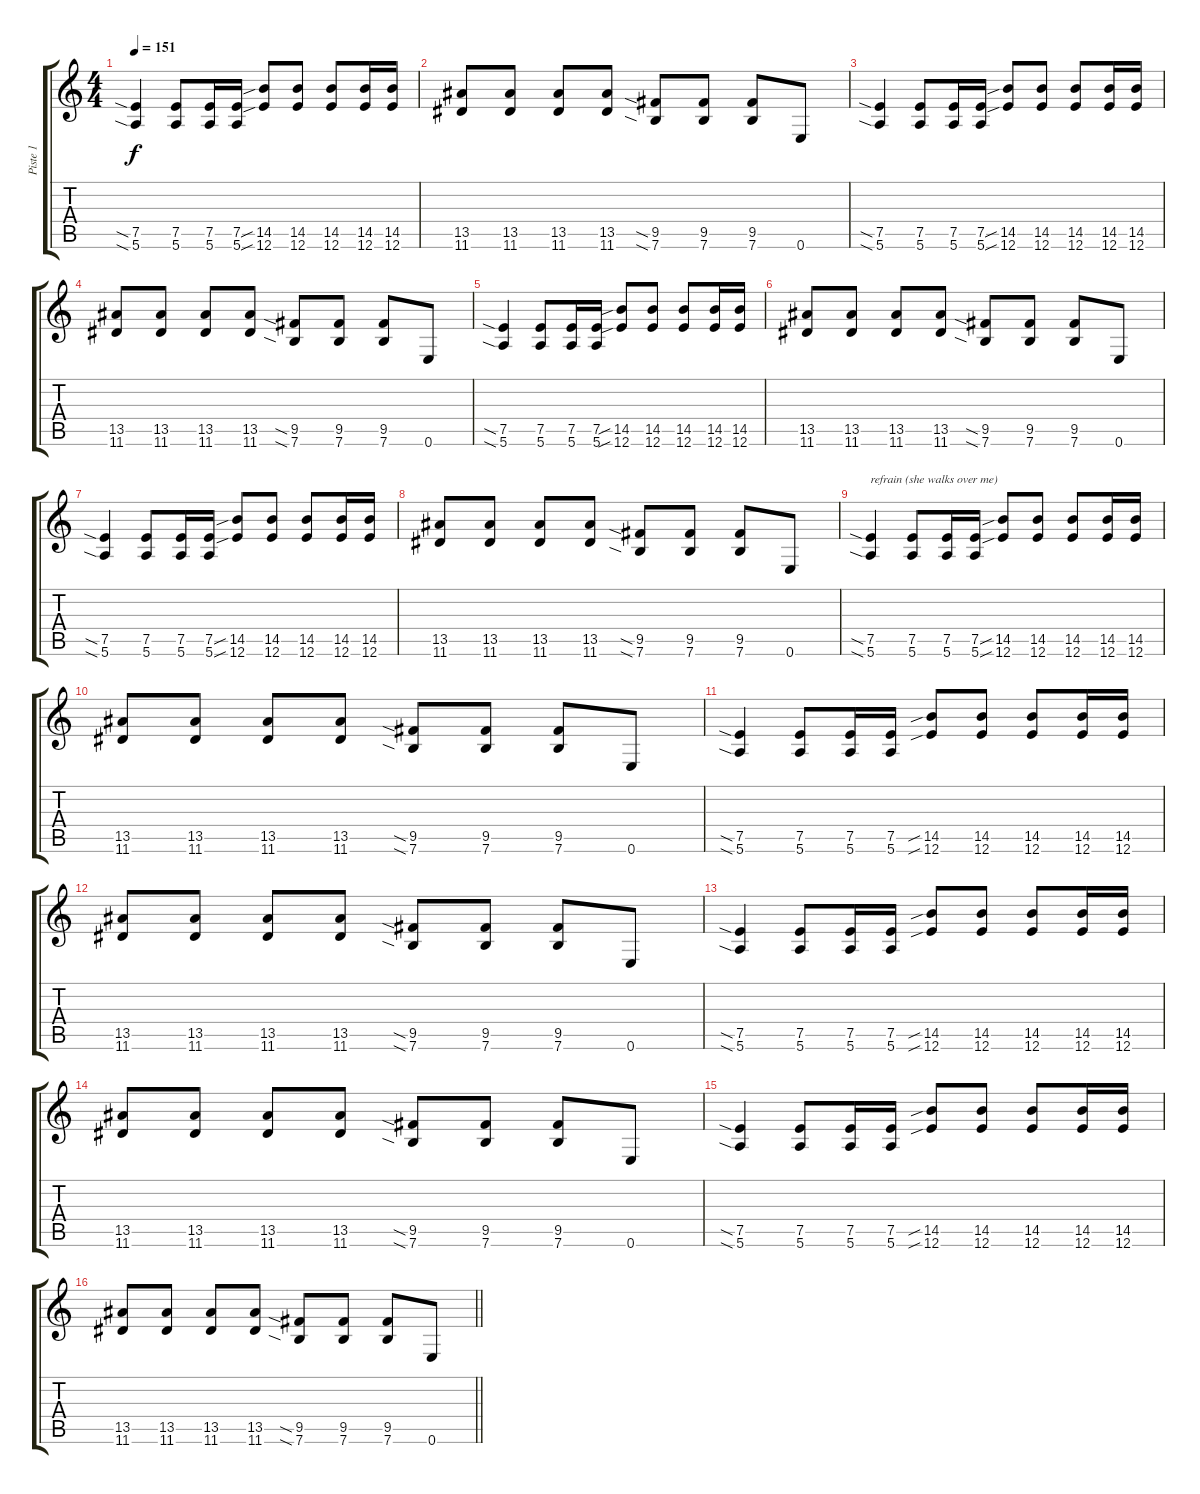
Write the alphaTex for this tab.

\track ("Piste 1" "Piste 1") {instrument overdrivenguitar}
\staff {score tabs}
\tuning (E4 B3 G3 D3 A2 E2) {hide}
\ts (4 4)
\tempo 151
\clef g2
\ks c
(7.5{sia} 5.6{sia}).4{dy f} (7.5 5.6).8 (7.5 5.6).16 (7.5 5.6).16 (14.5{sib} 12.6{sib}).8 (14.5 12.6).8 (14.5 12.6).8 (14.5 12.6).16 (14.5 12.6).16 |
(13.5 11.6).8 (13.5 11.6).8 (13.5 11.6).8 (13.5 11.6).8 (9.5{sia} 7.6{sia}).8 (9.5 7.6).8 (9.5 7.6).8 0.6.8 |
(7.5{sia} 5.6{sia}).4 (7.5 5.6).8 (7.5 5.6).16 (7.5 5.6).16 (14.5{sib} 12.6{sib}).8 (14.5 12.6).8 (14.5 12.6).8 (14.5 12.6).16 (14.5 12.6).16 |
(13.5 11.6).8 (13.5 11.6).8 (13.5 11.6).8 (13.5 11.6).8 (9.5{sia} 7.6{sia}).8 (9.5 7.6).8 (9.5 7.6).8 0.6.8 |
(7.5{sia} 5.6{sia}).4 (7.5 5.6).8 (7.5 5.6).16 (7.5 5.6).16 (14.5{sib} 12.6{sib}).8 (14.5 12.6).8 (14.5 12.6).8 (14.5 12.6).16 (14.5 12.6).16 |
(13.5 11.6).8 (13.5 11.6).8 (13.5 11.6).8 (13.5 11.6).8 (9.5{sia} 7.6{sia}).8 (9.5 7.6).8 (9.5 7.6).8 0.6.8 |
(7.5{sia} 5.6{sia}).4 (7.5 5.6).8 (7.5 5.6).16 (7.5 5.6).16 (14.5{sib} 12.6{sib}).8 (14.5 12.6).8 (14.5 12.6).8 (14.5 12.6).16 (14.5 12.6).16 |
(13.5 11.6).8 (13.5 11.6).8 (13.5 11.6).8 (13.5 11.6).8 (9.5{sia} 7.6{sia}).8 (9.5 7.6).8 (9.5 7.6).8 0.6.8 |
(7.5{sia} 5.6{sia}).4{txt "refrain (she walks over me)"} (7.5 5.6).8 (7.5 5.6).16 (7.5 5.6).16 (14.5{sib} 12.6{sib}).8 (14.5 12.6).8 (14.5 12.6).8 (14.5 12.6).16 (14.5 12.6).16 |
(13.5 11.6).8 (13.5 11.6).8 (13.5 11.6).8 (13.5 11.6).8 (9.5{sia} 7.6{sia}).8 (9.5 7.6).8 (9.5 7.6).8 0.6.8 |
(7.5{sia} 5.6{sia}).4 (7.5 5.6).8 (7.5 5.6).16 (7.5 5.6).16 (14.5{sib} 12.6{sib}).8 (14.5 12.6).8 (14.5 12.6).8 (14.5 12.6).16 (14.5 12.6).16 |
(13.5 11.6).8 (13.5 11.6).8 (13.5 11.6).8 (13.5 11.6).8 (9.5{sia} 7.6{sia}).8 (9.5 7.6).8 (9.5 7.6).8 0.6.8 |
(7.5{sia} 5.6{sia}).4 (7.5 5.6).8 (7.5 5.6).16 (7.5 5.6).16 (14.5{sib} 12.6{sib}).8 (14.5 12.6).8 (14.5 12.6).8 (14.5 12.6).16 (14.5 12.6).16 |
(13.5 11.6).8 (13.5 11.6).8 (13.5 11.6).8 (13.5 11.6).8 (9.5{sia} 7.6{sia}).8 (9.5 7.6).8 (9.5 7.6).8 0.6.8 |
(7.5{sia} 5.6{sia}).4 (7.5 5.6).8 (7.5 5.6).16 (7.5 5.6).16 (14.5{sib} 12.6{sib}).8 (14.5 12.6).8 (14.5 12.6).8 (14.5 12.6).16 (14.5 12.6).16 |
\barLineRight lightlight
(13.5 11.6).8 (13.5 11.6).8 (13.5 11.6).8 (13.5 11.6).8 (9.5{sia} 7.6{sia}).8 (9.5 7.6).8 (9.5 7.6).8 0.6.8
